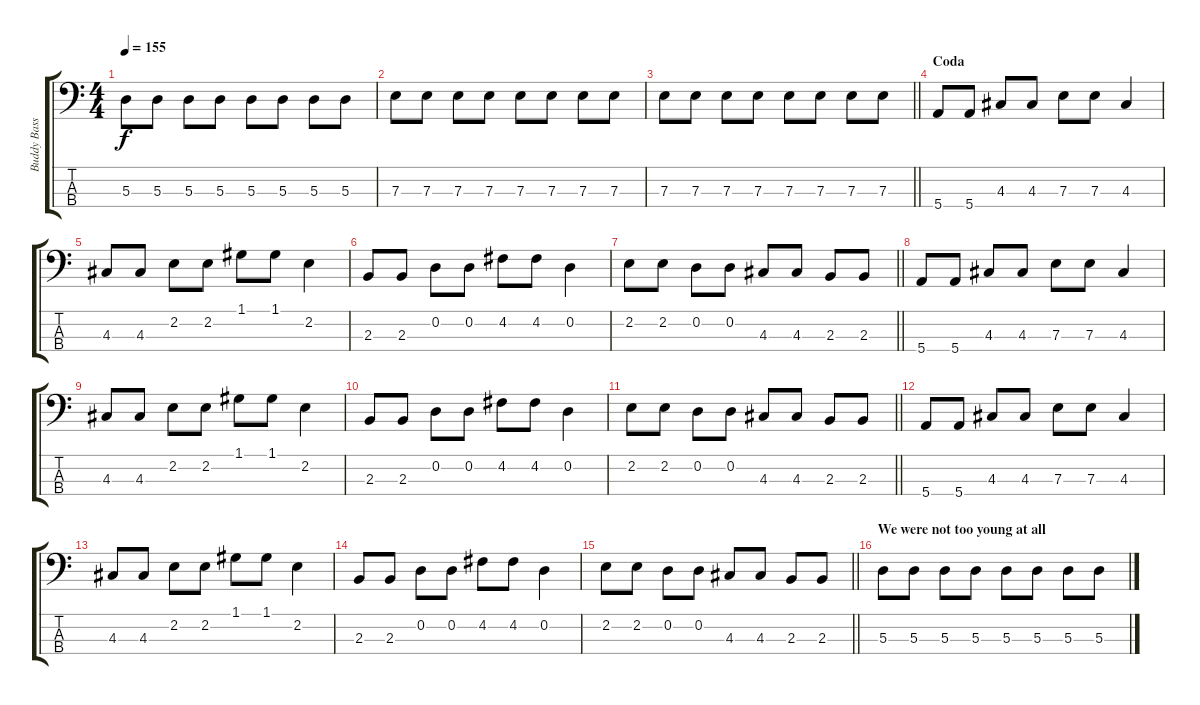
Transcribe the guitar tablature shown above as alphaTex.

\track ("Buddy Bass" "Buddy Bass") {instrument electricbassfinger}
\staff {score tabs}
\tuning (G2 D2 A1 E1) {hide}
\ts (4 4)
\tempo 155
\clef f4
\ks c
5.3.8{dy f} 5.3.8 5.3.8 5.3.8 5.3.8 5.3.8 5.3.8 5.3.8 |
7.3.8 7.3.8 7.3.8 7.3.8 7.3.8 7.3.8 7.3.8 7.3.8 |
\barLineRight lightlight
7.3.8 7.3.8 7.3.8 7.3.8 7.3.8 7.3.8 7.3.8 7.3.8 |
\section ("" "Coda")
5.4.8 5.4.8 4.3.8 4.3.8 7.3.8 7.3.8 4.3.4 |
4.3.8 4.3.8 2.2.8 2.2.8 1.1.8 1.1.8 2.2.4 |
2.3.8 2.3.8 0.2.8 0.2.8 4.2.8 4.2.8 0.2.4 |
\barLineRight lightlight
2.2.8 2.2.8 0.2.8 0.2.8 4.3.8 4.3.8 2.3.8 2.3.8 |
5.4.8 5.4.8 4.3.8 4.3.8 7.3.8 7.3.8 4.3.4 |
4.3.8 4.3.8 2.2.8 2.2.8 1.1.8 1.1.8 2.2.4 |
2.3.8 2.3.8 0.2.8 0.2.8 4.2.8 4.2.8 0.2.4 |
\barLineRight lightlight
2.2.8 2.2.8 0.2.8 0.2.8 4.3.8 4.3.8 2.3.8 2.3.8 |
5.4.8 5.4.8 4.3.8 4.3.8 7.3.8 7.3.8 4.3.4 |
4.3.8 4.3.8 2.2.8 2.2.8 1.1.8 1.1.8 2.2.4 |
2.3.8 2.3.8 0.2.8 0.2.8 4.2.8 4.2.8 0.2.4 |
\barLineRight lightlight
2.2.8 2.2.8 0.2.8 0.2.8 4.3.8 4.3.8 2.3.8 2.3.8 |
\section ("" "We were not too young at all")
5.3.8 5.3.8 5.3.8 5.3.8 5.3.8 5.3.8 5.3.8 5.3.8
